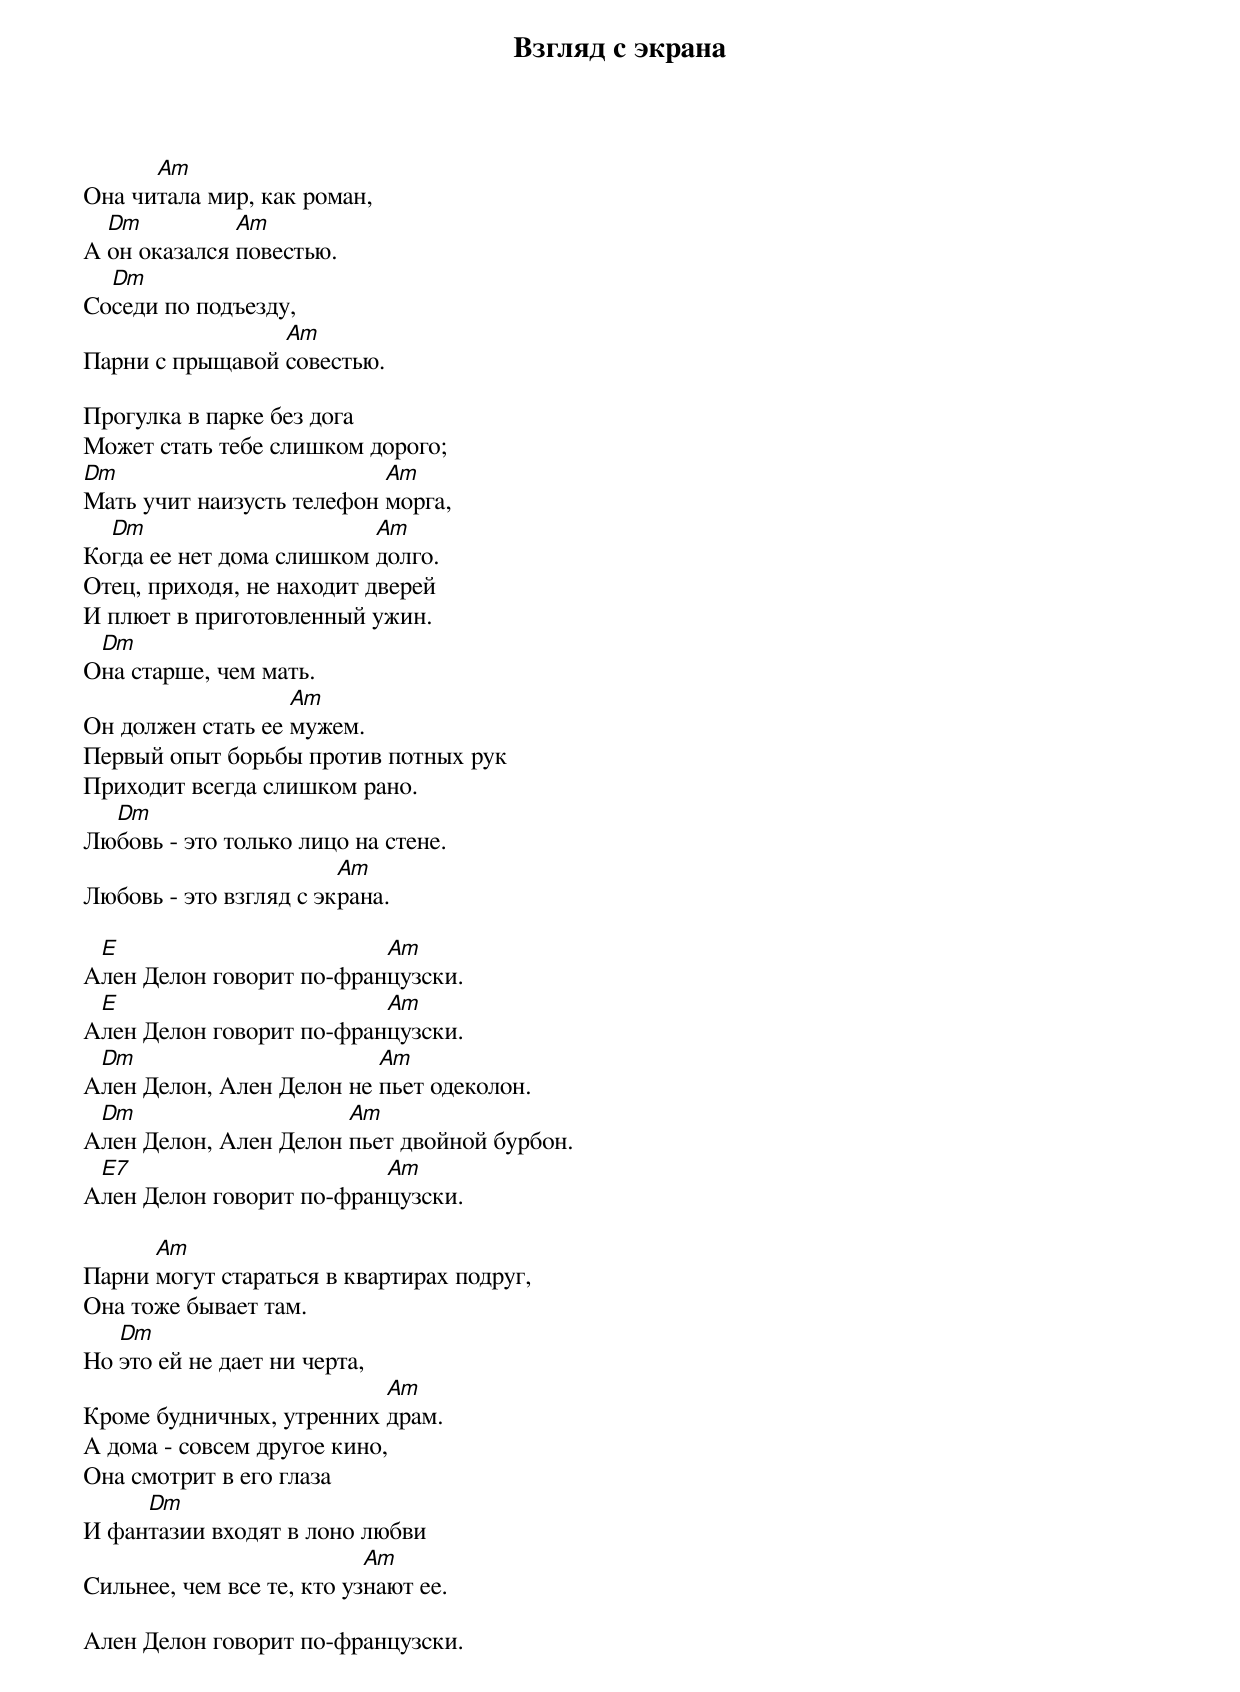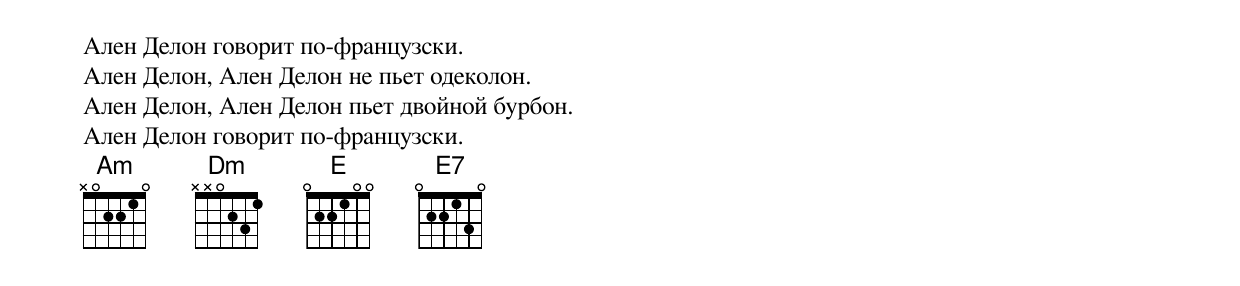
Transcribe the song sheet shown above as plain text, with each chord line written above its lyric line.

Взгляд с экрана

      Am
Она читала мир, как роман,
  Dm          Am
А он оказался повестью.
  Dm
Соседи по подъезду,
                 Am
Парни с прыщавой совестью.

Прогулка в парке без дога
Может стать тебе слишком дорого;
Dm                         Am
Мать учит наизусть телефон морга,
  Dm                      Am
Когда ее нет дома слишком долго.
Отец, приходя, не находит дверей
И плюет в приготовленный ужин.
 Dm
Она старше, чем мать.
                   Am
Он должен стать ее мужем.
Первый опыт борьбы против потных рук
Приходит всегда слишком рано.
  Dm
Любовь - это только лицо на стене.
                        Am
Любовь - это взгляд с экрана.

 E                        Am
Ален Делон говорит по-французски.
 E                        Am
Ален Делон говорит по-французски.
 Dm                       Am
Ален Делон, Ален Делон не пьет одеколон.
 Dm                    Am
Ален Делон, Ален Делон пьет двойной бурбон.
 E7                       Am
Ален Делон говорит по-французски.

      Am
Парни могут стараться в квартирах подруг,
Она тоже бывает там.
   Dm
Но это ей не дает ни черта,
                          Am
Кроме будничных, утренних драм.
А дома - совсем другое кино,
Она смотрит в его глаза
     Dm
И фантазии входят в лоно любви
                           Am
Сильнее, чем все те, кто узнают ее.

Ален Делон говорит по-французски.
Ален Делон говорит по-французски.
Ален Делон, Ален Делон не пьет одеколон.
Ален Делон, Ален Делон пьет двойной бурбон.
Ален Делон говорит по-французски.
